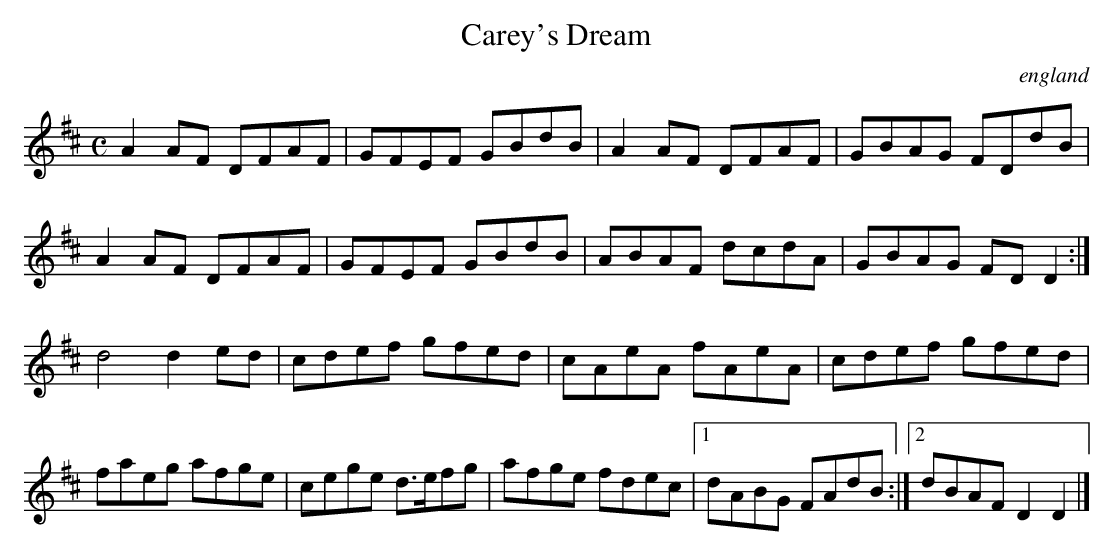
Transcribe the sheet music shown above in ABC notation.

X:1
T:Carey's Dream
O:england
L:1/8
M:C
K:D
A2 AF DFAF|GFEF GBdB|A2 AF DFAF|GBAG FDdB|
A2 AF DFAF|GFEF GBdB|ABAF dcdA|GBAG FD D2:|
d4 d2 ed|cdef gfed|cAeA fAeA|cdef gfed|
faeg afge|cege d3/2e/fg|afge fdec|1 dABG FAdB:|2 dBAF D2 D2|]
